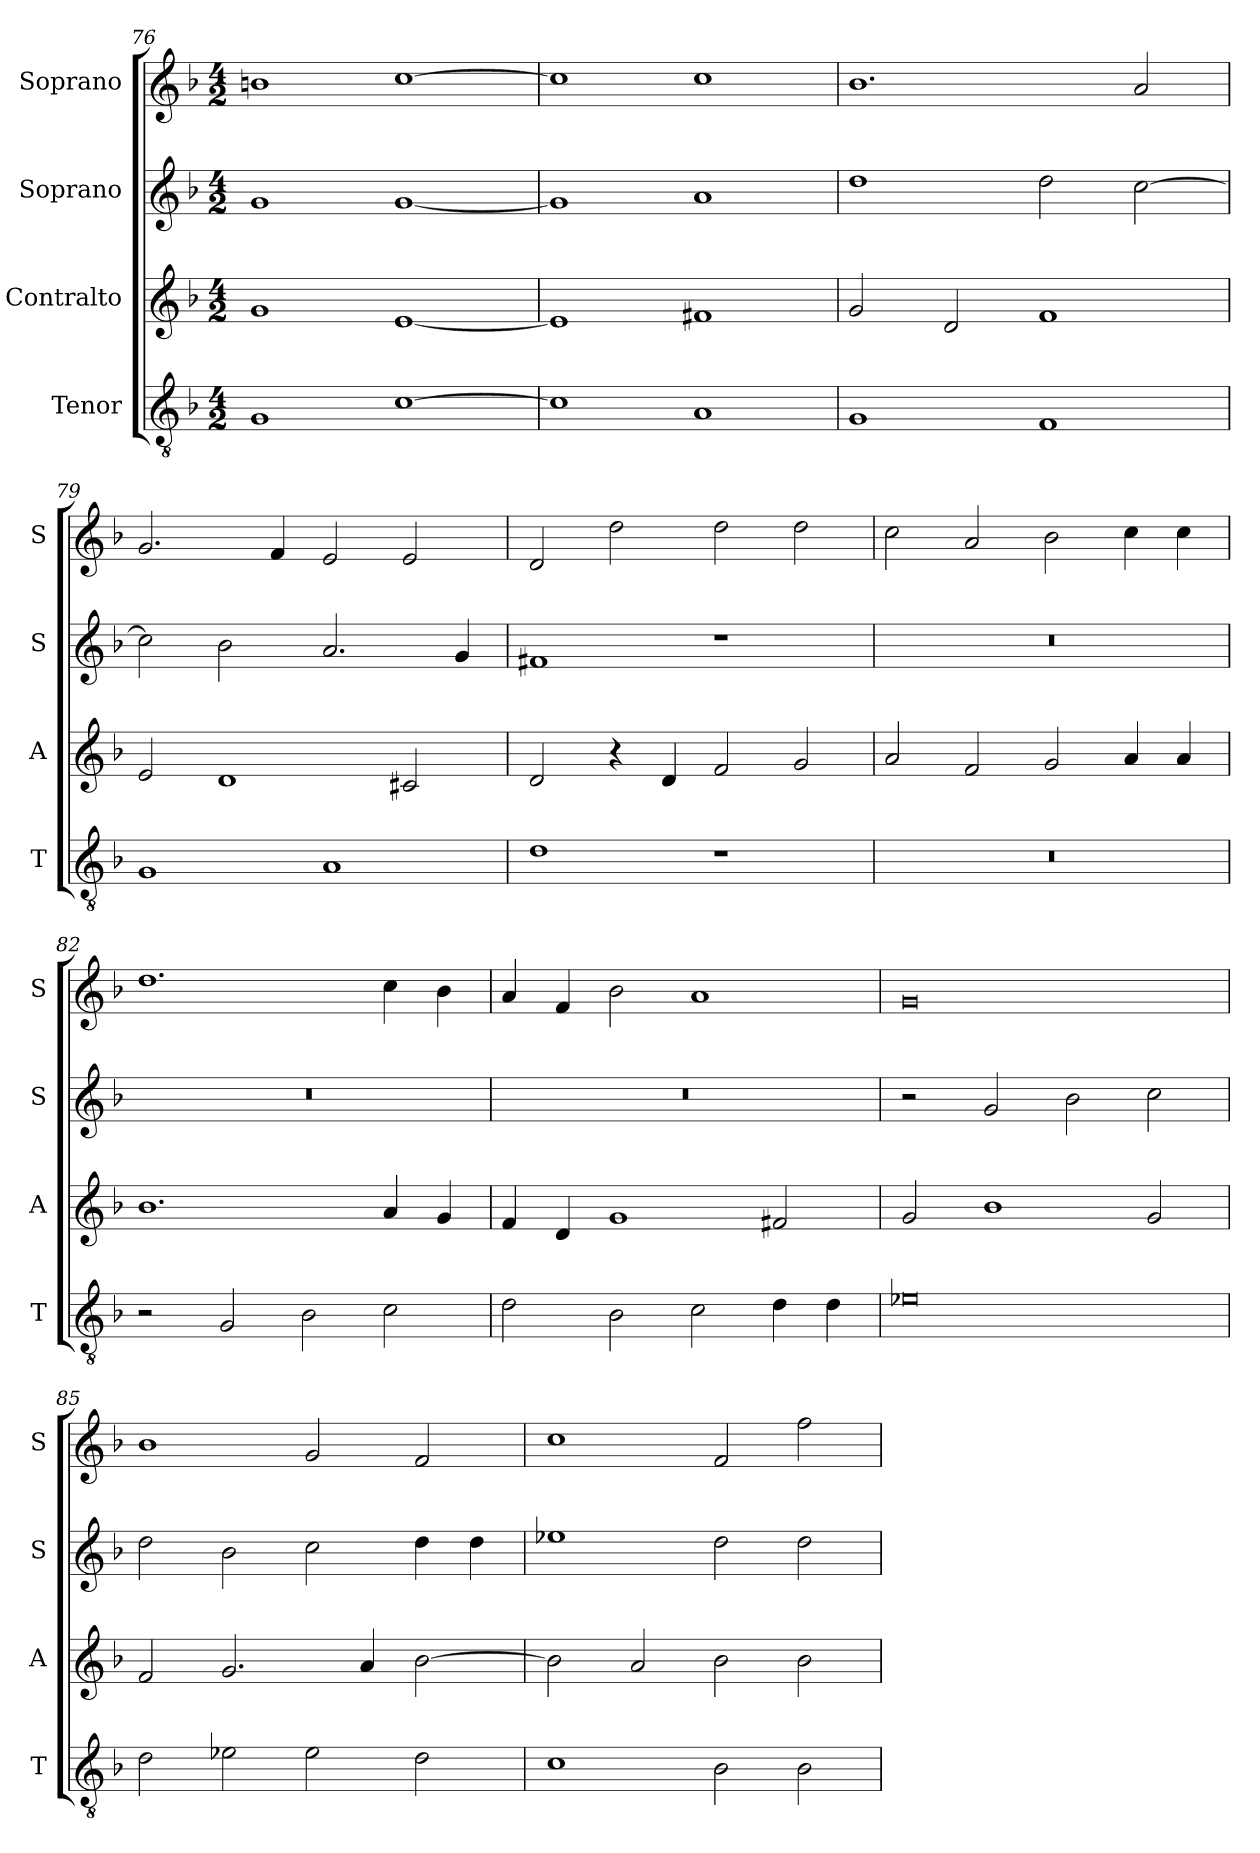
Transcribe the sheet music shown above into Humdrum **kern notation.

**kern	**kern	**kern	**kern
*part4	*part3	*part2	*part1
*staff4	*staff3	*staff2	*staff1
*I"Tenor	*I"Contralto	*I"Soprano	*I"Soprano
*I'T	*I'A	*I'S	*I'S
*clefGv2	*clefG2	*clefG2	*clefG2
*k[b-]	*k[b-]	*k[b-]	*k[b-]
*G:dor	*G:dor	*G:dor	*G:dor
*M4/2	*M4/2	*M4/2	*M4/2
=76	=76	=76	=76
1G	1g	1g	1bn
[1c	[1e	[1g	[1cc
=77	=77	=77	=77
1c]	1e]	1g]	1cc]
1A	1f#X	1a	1cc
=78	=78	=78	=78
1G	2g	1dd	1.b-
.	2d	.	.
1F	1f	2dd	.
.	.	[2cc	2a
=79	=79	=79	=79
1G	2e	2cc]	2.g
.	1d	2b-	.
.	.	.	4f
1A	.	2.a	2e
.	2c#X	.	2e
.	.	4g	.
=80	=80	=80	=80
1d	2d	1f#X	2d
.	4r	.	2dd
.	4d	.	.
1r	2f	1r	2dd
.	2g	.	2dd
=81	=81	=81	=81
0r	2a	0r	2cc
.	2f	.	2a
.	2g	.	2b-
.	4a	.	4cc
.	4a	.	4cc
=82	=82	=82	=82
2r	1.b-	0r	1.dd
2G	.	.	.
2B-	.	.	.
2c	4a	.	4cc
.	4g	.	4b-
=83	=83	=83	=83
2d	4f	0r	4a
.	4d	.	4f
2B-	1g	.	2b-
2c	.	.	1a
4d	2f#X	.	.
4d	.	.	.
=84	=84	=84	=84
0e-X	2g	2r	0g
.	1b-	2g	.
.	.	2b-	.
.	2g	2cc	.
=85	=85	=85	=85
2d	2f	2dd	1b-
2e-X	2.g	2b-	.
2e-	.	2cc	2g
.	4a	.	.
2d	[2b-	4dd	2f
.	.	4dd	.
=86	=86	=86	=86
1c	2b-]	1ee-X	1cc
.	2a	.	.
2B-	2b-	2dd	2f
2B-	2b-	2dd	2ff
=	=	=	=
*-	*-	*-	*-
